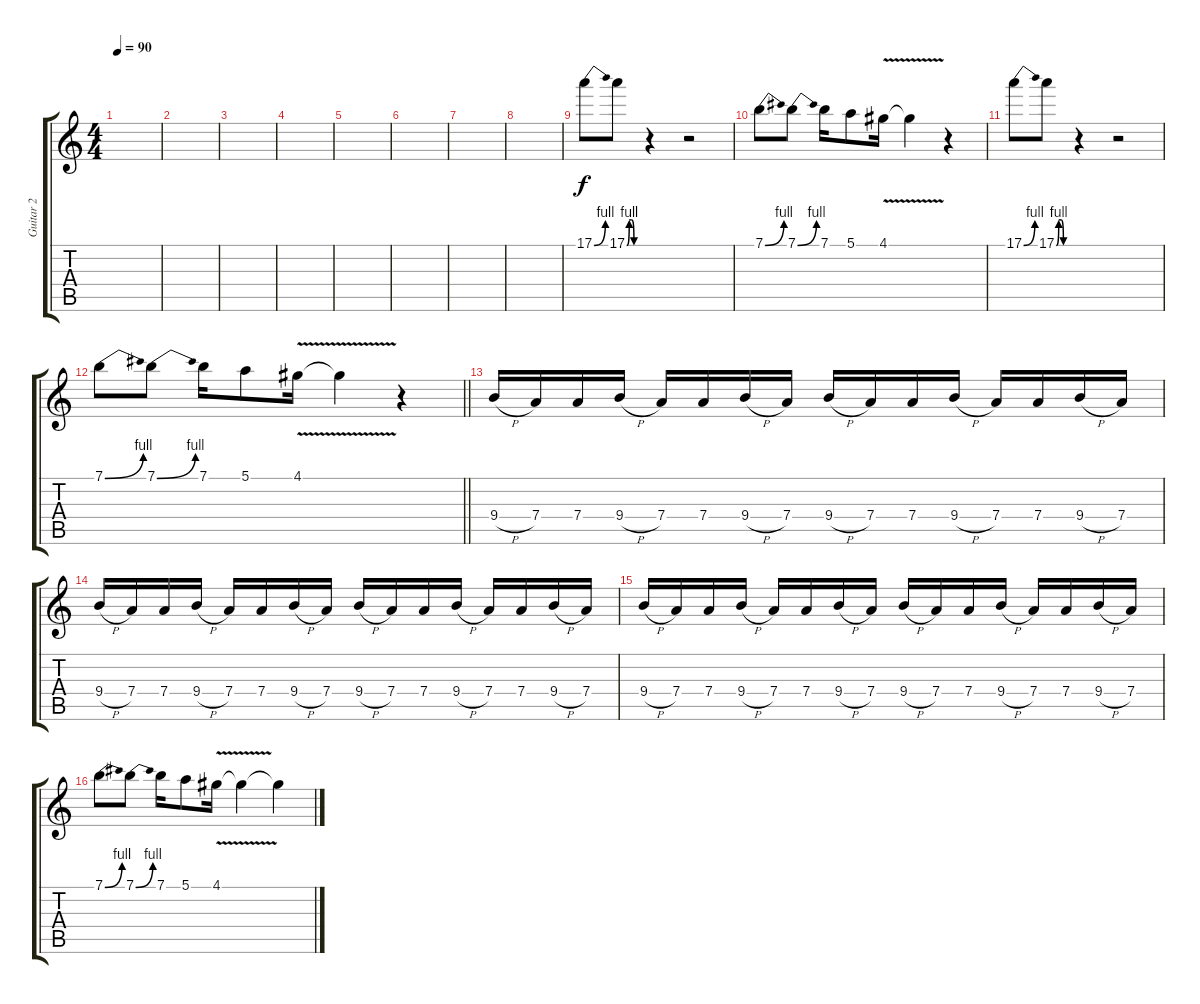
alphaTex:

\track ("Guitar 2" "Guitar 2") {instrument distortionguitar}
\staff {score tabs}
\tuning (E4 B3 G3 D3 A2 E2) {hide}
\ts (4 4)
\tempo 90
\clef g2
\ks c
|
|
|
|
|
|
|
|
17.1{be (bend 0 0 60 4)}.8 17.1{be (custom 0 0 10 4 20 4 30 0 60 0)}.8 r.4 r.2 |
7.1{be (bend 0 0 60 4)}.8 7.1{be (bend 0 0 60 4)}.8 7.1.16 5.1.8 4.1{v}.16 4.1{t}.4 r.4 |
17.1{be (bend 0 0 60 4)}.8 17.1{be (custom 0 0 10 4 20 4 30 0 60 0)}.8 r.4 r.2 |
\barLineRight lightlight
7.1{be (bend 0 0 60 4)}.8 7.1{be (bend 0 0 60 4)}.8 7.1.16 5.1.8 4.1{v}.16 4.1{t}.4 r.4 |
9.4{h}.16 7.4.16 7.4.16 9.4{h}.16 7.4.16 7.4.16 9.4{h}.16 7.4.16 9.4{h}.16 7.4.16 7.4.16 9.4{h}.16 7.4.16 7.4.16 9.4{h}.16 7.4.16 |
9.4{h}.16 7.4.16 7.4.16 9.4{h}.16 7.4.16 7.4.16 9.4{h}.16 7.4.16 9.4{h}.16 7.4.16 7.4.16 9.4{h}.16 7.4.16 7.4.16 9.4{h}.16 7.4.16 |
9.4{h}.16 7.4.16 7.4.16 9.4{h}.16 7.4.16 7.4.16 9.4{h}.16 7.4.16 9.4{h}.16 7.4.16 7.4.16 9.4{h}.16 7.4.16 7.4.16 9.4{h}.16 7.4.16 |
7.1{be (bend 0 0 60 4)}.8 7.1{be (bend 0 0 60 4)}.8 7.1.16 5.1.8 4.1{v}.16 4.1{t}.4 4.1{t}.4
